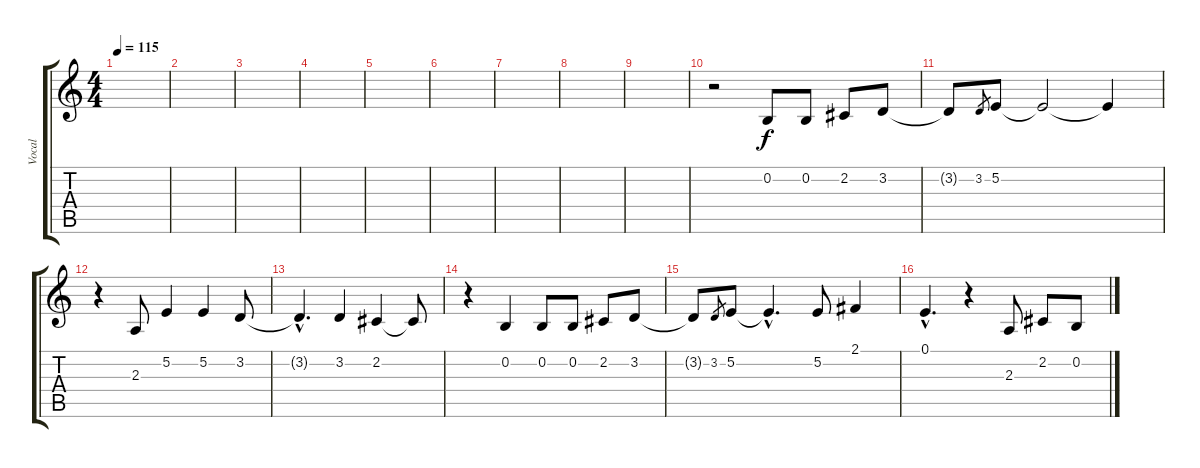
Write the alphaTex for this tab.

\track ("Vocal" "Vocal") {instrument lead2sawtooth}
\staff {score tabs}
\tuning (E4 B3 G3 D3 A2 E2) {hide}
\ts (4 4)
\tempo 115
\clef g2
\ks c
|
|
|
|
|
|
|
|
|
r.2 0.2.8 0.2.8 2.2.8 3.2.8 |
3.2{t}.8 3.2.8{gr} 5.2.8 5.2{t}.2 5.2{t}.4 |
r.4 2.3.8 5.2.4 5.2.4 3.2.8 |
3.2{hac t}.4{d} 3.2.4 2.2.4 2.2{t}.8 |
r.4 0.2.4 0.2.8 0.2.8 2.2.8 3.2.8 |
3.2{t}.8 3.2.8{gr} 5.2.8 5.2{hac t}.4{d} 5.2.8 2.1.4 |
0.1{hac}.4{d} r.4 2.3.8 2.2.8 0.2.8
